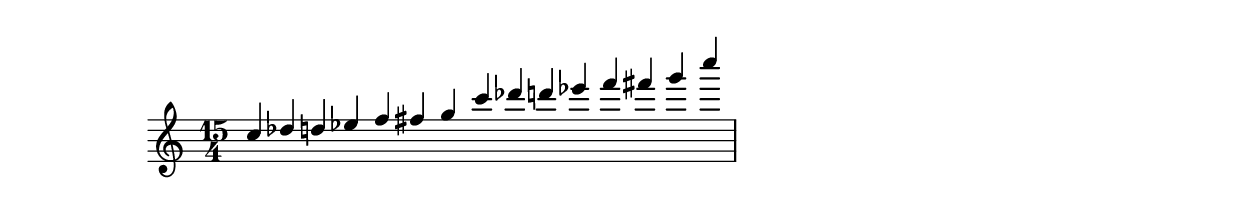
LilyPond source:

\version "2.18.2" \score { \new Staff << \new Voice { \set midiInstrument = #"piano" \voiceOne
 \key c \major \time 15/4
\override Voice.TextScript.font-size = #-4
 { c'' des'' d'' ees'' f'' fis'' g'' c''' des''' d''' ees''' f''' fis''' g''' c''''  } 
 } >> \layout { } \midi { \context { \Staff \remove "Staff_performer" }
\context { \Voice \consists "Staff_performer" } \tempo 2 = 60 } }
\paper{oddHeaderMarkup = ##f oddFooterMarkup = ##f}
